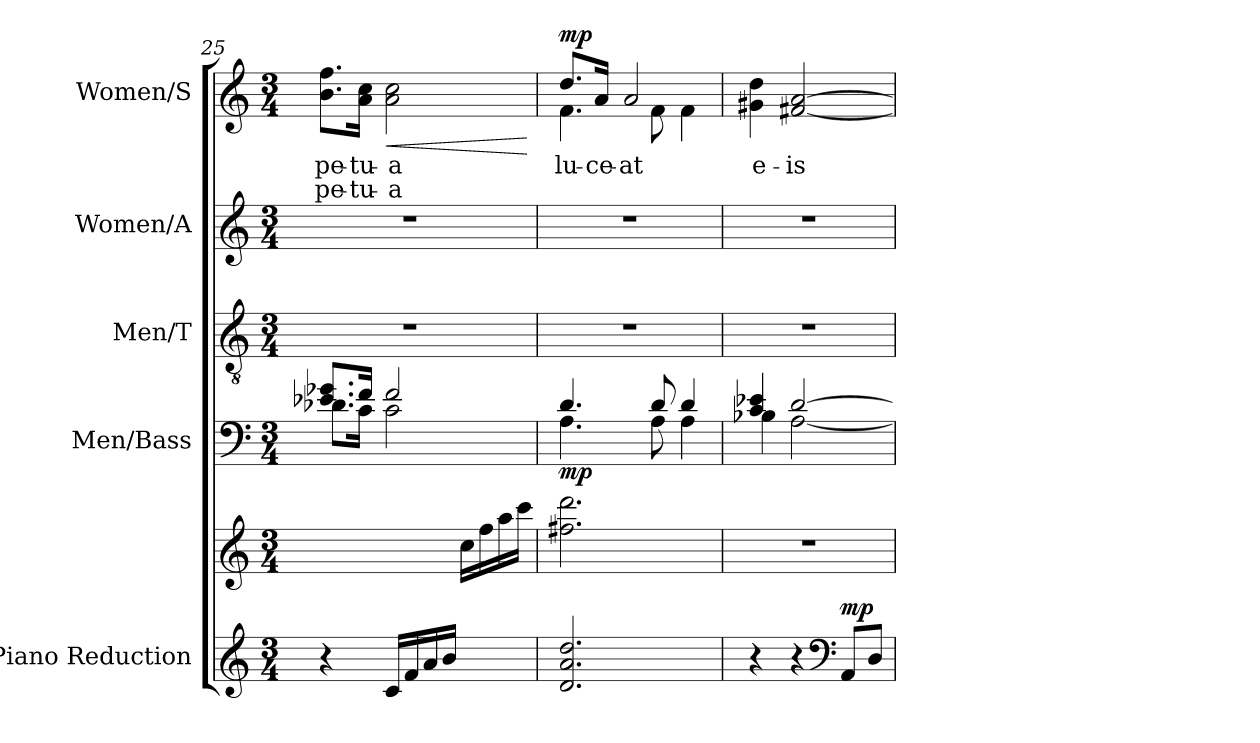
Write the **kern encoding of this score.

**kern	**kern	**dynam	**kern	**dynam	**kern	**kern	**kern	**text	**text	**dynam
*part5	*part5	*part5	*part4	*part4	*part3	*part2	*part1	*part1	*part1	*part1
*staff6	*staff5	*staff5/6	*staff4	*staff4	*staff3	*staff2	*staff1	*staff1	*staff1	*staff1
*I"Piano Reduction	*	*	*I"Men/Bass	*	*I"Men/T	*I"Women/A	*I"Women/S	*	*	*
*I'Pno	*	*	*	*	*	*	*	*	*	*
!!LO:PB:g=z
*clefG2	*clefG2	*	*clefF4	*	*clefGv2	*clefG2	*clefG2	*	*	*
*k[]	*k[]	*	*k[]	*	*k[]	*k[]	*k[]	*	*	*
*M3/4	*M3/4	*	*M3/4	*	*M3/4	*M3/4	*M3/4	*	*	*
=25	=25	=25	=25	=25	=25	=25	=25	=25	=25	=25
*	*	*	*^	*	*	*	*	*	*	*
!	!	!	!	!	!	!	!	!	!LO:LY:a	!LO:LY:b	!
4r	2ryy	.	8.e-X/ 8.g-X/L	8.d-X\L	.	2.r	2.r	8.b\ 8.ff\L	-pe-	pe-	.
!	!	!	!	!	!	!	!	!	!LO:LY:a	!LO:LY:b	!
.	.	.	16f/Jk	16c\Jk	.	.	.	16a\ 16cc\Jk	-tu-	-tu-	.
!	!	!	!	!	!	!	!	!	!LO:LY:a	!LO:LY:b	!LO:HP:b
16c/LL	.	.	2f/	2c\	.	.	.	2a\ 2cc\	-a	-a	<
16f/	.	.	.	.	.	.	.	.	.	.	.
16a/	.	.	.	.	.	.	.	.	.	.	.
16b/JJ	.	.	.	.	.	.	.	.	.	.	.
4ryy	16cc\LL	.	.	.	.	.	.	.	.	.	.
.	16ff\	.	.	.	.	.	.	.	.	.	.
.	16aa\	.	.	.	.	.	.	.	.	.	.
.	(16ccc\JJ	.	.	.	.	.	.	.	.	.	.
*	*	*	*v	*v	*	*	*	*	*	*	*
.	.	.	.	.	.	.	.	.	.	[
=26	=26	=26	=26	=26	=26	=26	=26	=26	=26	=26
*	*	*	*^	*	*	*	*	*	*	*
!	!	!	!	!	!LO:DY:b	!	!	!	!LO:LY:b	!	!LO:DY:a
*	*	*	*	*	*	*	*	*^	*	*	*
2.d/ 2.a/ 2.dd/	2.ff#X\ 2.ddd\	.	4.d/	4.A\	mp	2.r	2.r	8.dd/L	4.f\	lu-	.	mp
!	!	!	!	!	!	!	!	!	!	!LO:LY:b	!	!
.	.	.	.	.	.	.	.	16a/Jk	.	-ce-	.	.
!	!	!	!	!	!	!	!	!	!	!LO:LY:b	!	!
.	.	.	.	.	.	.	.	2a/	.	-at	.	.
.	.	.	8d/	8A\	.	.	.	.	8f\	.	.	.
.	.	.	4d/	4A\	.	.	.	.	4f\	.	.	.
=27	=27	=27	=27	=27	=27	=27	=27	=27	=27	=27	=27	=27
!	!	!	!	!	!	!	!	!	!	!LO:LY:b	!	!
*	*	*	*	*	*	*	*	*v	*v	*	*	*
4r	2.r	.	4c/ 4e-X/	4B-X\	.	2.r	2.r	4g#X\ 4dd\	e-	.	.
!	!	!	!	!	!	!	!	!	!LO:LY:b	!	!
4r	.	.	[2d/	[2A\	.	.	.	[2f#X/ [2a/	-is	.	.
*clefF4	*	*	*	*	*	*	*	*	*	*	*
!	!	!LO:DY:a=2	!	!	!	!	!	!	!	!	!
8AA/L	.	mp	.	.	.	.	.	.	.	.	.
8D/J	.	.	.	.	.	.	.	.	.	.	.
*	*	*	*v	*v	*	*	*	*	*	*	*
=	=	=	=	=	=	=	=	=	=	=
*-	*-	*-	*-	*-	*-	*-	*-	*-	*-	*-
